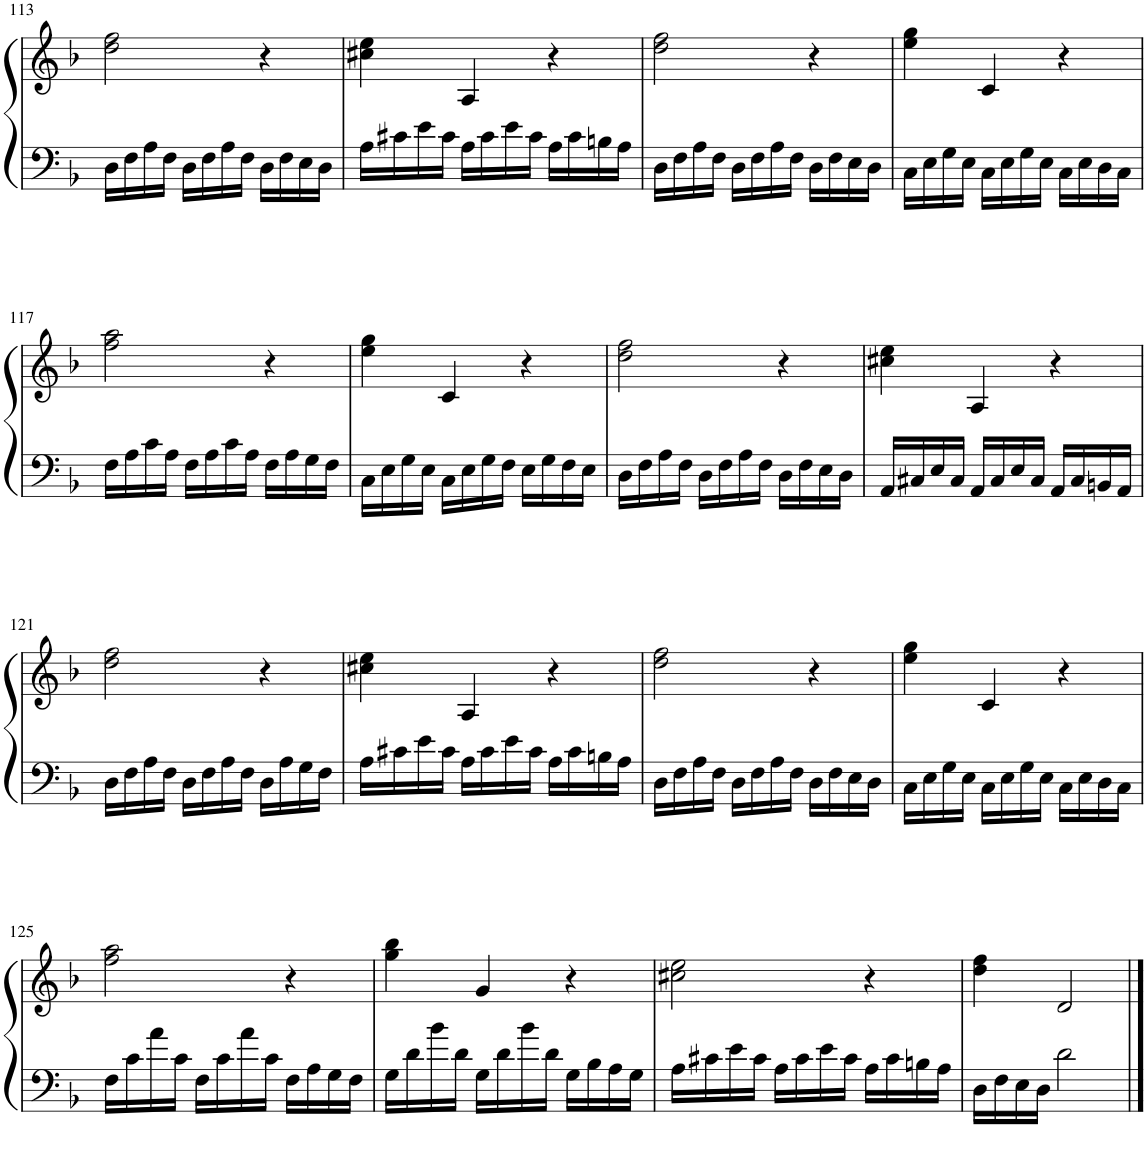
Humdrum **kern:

**kern	**kern
*part1	*part1
*staff2	*staff1
*I"Klavier	*
*I'Klav.	*
!!LO:PB:g=z
*clefF4	*clefG2
*k[b-]	*k[b-]
*M3/4	*M3/4
=113	=113
16D\LL	2dd\ 2ff\
16F\	.
16A\	.
16F\JJ	.
16D\LL	.
16F\	.
16A\	.
16F\JJ	.
16D\LL	4r
16F\	.
16E\	.
16D\JJ	.
=114	=114
16A\LL	4cc#X\ 4ee\
16c#X\	.
16e\	.
16c#\JJ	.
16A\LL	4A/
16c#\	.
16e\	.
16c#\JJ	.
16A\LL	4r
16c#\	.
16Bn\	.
16A\JJ	.
=115	=115
16D\LL	2dd\ 2ff\
16F\	.
16A\	.
16F\JJ	.
16D\LL	.
16F\	.
16A\	.
16F\JJ	.
16D\LL	4r
16F\	.
16E\	.
16D\JJ	.
=116	=116
16C\LL	4ee\ 4gg\
16E\	.
16G\	.
16E\JJ	.
16C\LL	4c/
16E\	.
16G\	.
16E\JJ	.
16C\LL	4r
16E\	.
16D\	.
16C\JJ	.
!!LO:LB:g=z
=117	=117
16F\LL	2ff\ 2aa\
16A\	.
16c\	.
16A\JJ	.
16F\LL	.
16A\	.
16c\	.
16A\JJ	.
16F\LL	4r
16A\	.
16G\	.
16F\JJ	.
=118	=118
16C\LL	4ee\ 4gg\
16E\	.
16G\	.
16E\JJ	.
16C\LL	4c/
16E\	.
16G\	.
16F\JJ	.
16E\LL	4r
16G\	.
16F\	.
16E\JJ	.
=119	=119
16D\LL	2dd\ 2ff\
16F\	.
16A\	.
16F\JJ	.
16D\LL	.
16F\	.
16A\	.
16F\JJ	.
16D\LL	4r
16F\	.
16E\	.
16D\JJ	.
=120	=120
16AA/LL	4cc#X\ 4ee\
16C#X/	.
16E/	.
16C#/JJ	.
16AA/LL	4A/
16C#/	.
16E/	.
16C#/JJ	.
16AA/LL	4r
16C#/	.
16BBn/	.
16AA/JJ	.
!!LO:LB:g=z
=121	=121
16D\LL	2dd\ 2ff\
16F\	.
16A\	.
16F\JJ	.
16D\LL	.
16F\	.
16A\	.
16F\JJ	.
16D\LL	4r
16A\	.
16G\	.
16F\JJ	.
=122	=122
16A\LL	4cc#X\ 4ee\
16c#X\	.
16e\	.
16c#\JJ	.
16A\LL	4A/
16c#\	.
16e\	.
16c#\JJ	.
16A\LL	4r
16c#\	.
16Bn\	.
16A\JJ	.
=123	=123
16D\LL	2dd\ 2ff\
16F\	.
16A\	.
16F\JJ	.
16D\LL	.
16F\	.
16A\	.
16F\JJ	.
16D\LL	4r
16F\	.
16E\	.
16D\JJ	.
=124	=124
16C\LL	4ee\ 4gg\
16E\	.
16G\	.
16E\JJ	.
16C\LL	4c/
16E\	.
16G\	.
16E\JJ	.
16C\LL	4r
16E\	.
16D\	.
16C\JJ	.
!!LO:LB:g=z
=125	=125
16F\LL	2ff\ 2aa\
16c\	.
16a\	.
16c\JJ	.
16F\LL	.
16c\	.
16a\	.
16c\JJ	.
16F\LL	4r
16A\	.
16G\	.
16F\JJ	.
=126	=126
16G\LL	4gg\ 4bb-\
16d\	.
16b-\	.
16d\JJ	.
16G\LL	4g/
16d\	.
16b-\	.
16d\JJ	.
16G\LL	4r
16B-\	.
16A\	.
16G\JJ	.
=127	=127
16A\LL	2cc#X\ 2ee\
16c#X\	.
16e\	.
16c#\JJ	.
16A\LL	.
16c#\	.
16e\	.
16c#\JJ	.
16A\LL	4r
16c#\	.
16Bn\	.
16A\JJ	.
=128	=128
16D\LL	4dd\ 4ff\
16F\	.
16E\	.
16D\JJ	.
2d\	2d/
==	==
*-	*-
